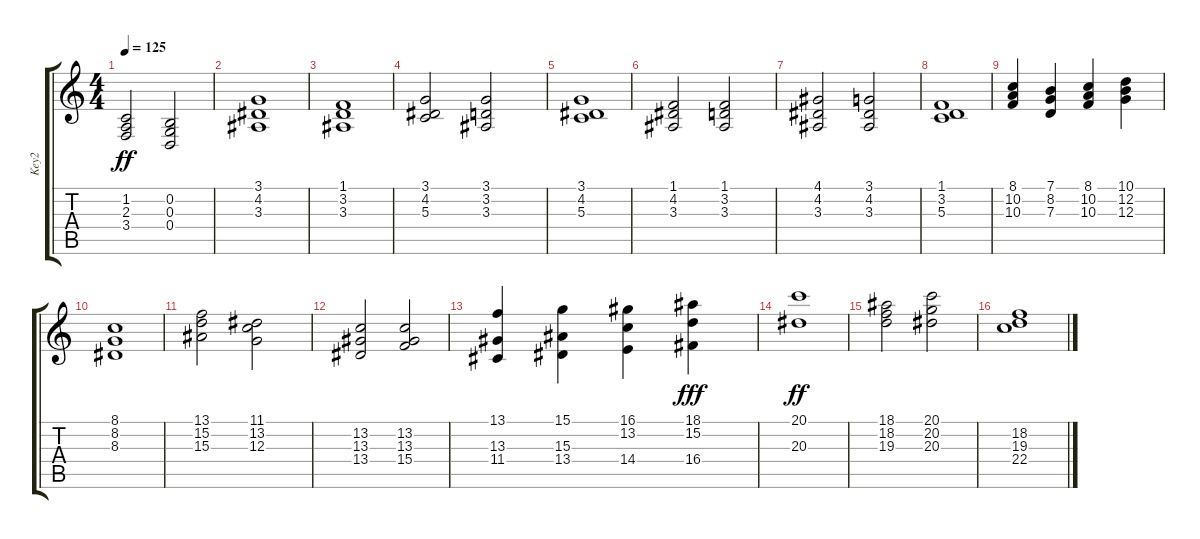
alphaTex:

\track ("Key2" "Key2") {instrument honkytonkpiano}
\staff {score tabs}
\tuning (E4 B3 G3 D3 A2 E2) {hide}
\ts (4 4)
\tempo 125
\clef g2
\ks c
(1.2 2.3 3.4).2{dy ff} (0.2 0.3 0.4).2 |
(3.1 4.2 3.3).1 |
(1.1 3.2 3.3).1 |
(3.1 4.2 5.3).2 (3.1 3.2 3.3).2 |
(3.1 4.2 5.3).1 |
(1.1 4.2 3.3).2 (1.1 3.2 3.3).2 |
(4.1 4.2 3.3).2 (3.1 4.2 3.3).2 |
(1.1 3.2 5.3).1 |
(8.1 10.2 10.3).4 (7.1 8.2 7.3).4 (8.1 10.2 10.3).4 (10.1 12.2 12.3).4 |
(8.1 8.2 8.3).1 |
(13.1 15.2 15.3).2 (11.1 13.2 12.3).2 |
(13.2 13.3 13.4).2 (13.2 13.3 15.4).2 |
(13.1 13.3 11.4).4 (15.1 15.3 13.4).4 (16.1 13.2 14.4).4 (18.1 15.2 16.4).4{dy fff} |
(20.1 20.3).1{dy ff} |
(18.1 18.2 19.3).2 (20.1 20.2 20.3).2 |
(18.2 19.3 22.4).1
